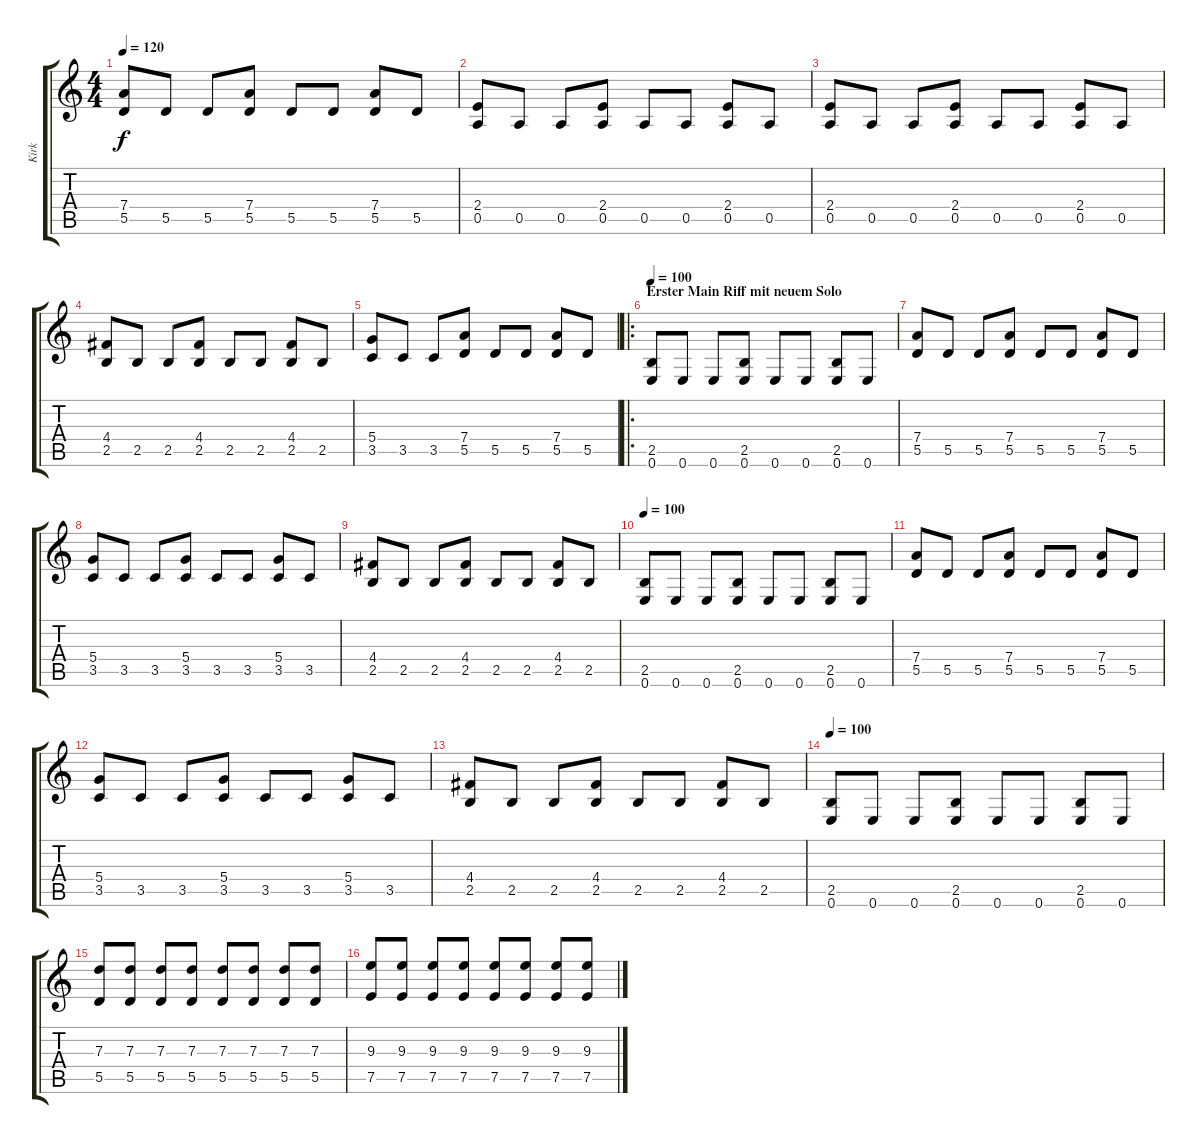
\track ("Kirk" "Kirk") {instrument distortionguitar}
\staff {score tabs}
\tuning (E4 B3 G3 D3 A2 E2) {hide}
\ts (4 4)
\tempo 120
\clef g2
\ks c
(7.4 5.5).8{dy f} 5.5.8 5.5.8 (7.4 5.5).8 5.5.8 5.5.8 (7.4 5.5).8 5.5.8 |
(2.4 0.5).8 0.5.8 0.5.8 (2.4 0.5).8 0.5.8 0.5.8 (2.4 0.5).8 0.5.8 |
(2.4 0.5).8 0.5.8 0.5.8 (2.4 0.5).8 0.5.8 0.5.8 (2.4 0.5).8 0.5.8 |
(4.4 2.5).8 2.5.8 2.5.8 (4.4 2.5).8 2.5.8 2.5.8 (4.4 2.5).8 2.5.8 |
(5.4 3.5).8 3.5.8 3.5.8 (7.4 5.5).8 5.5.8 5.5.8 (7.4 5.5).8 5.5.8 |
\ro
\section ("" "Erster Main Riff mit neuem Solo")
\tempo 100
(2.5 0.6).8{volume 13} 0.6.8 0.6.8 (2.5 0.6).8 0.6.8 0.6.8 (2.5 0.6).8 0.6.8 |
(7.4 5.5).8 5.5.8 5.5.8 (7.4 5.5).8 5.5.8 5.5.8 (7.4 5.5).8 5.5.8 |
(5.4 3.5).8 3.5.8 3.5.8 (5.4 3.5).8 3.5.8 3.5.8 (5.4 3.5).8 3.5.8 |
(4.4 2.5).8 2.5.8 2.5.8 (4.4 2.5).8 2.5.8 2.5.8 (4.4 2.5).8 2.5.8 |
\tempo 100
(2.5 0.6).8 0.6.8 0.6.8 (2.5 0.6).8 0.6.8 0.6.8 (2.5 0.6).8 0.6.8 |
(7.4 5.5).8 5.5.8 5.5.8 (7.4 5.5).8 5.5.8 5.5.8 (7.4 5.5).8 5.5.8 |
(5.4 3.5).8 3.5.8 3.5.8 (5.4 3.5).8 3.5.8 3.5.8 (5.4 3.5).8 3.5.8 |
(4.4 2.5).8 2.5.8 2.5.8 (4.4 2.5).8 2.5.8 2.5.8 (4.4 2.5).8 2.5.8 |
\tempo 100
(2.5 0.6).8{volume 13} 0.6.8 0.6.8 (2.5 0.6).8 0.6.8 0.6.8 (2.5 0.6).8 0.6.8 |
(7.3 5.5).8 (7.3 5.5).8 (7.3 5.5).8 (7.3 5.5).8 (7.3 5.5).8 (7.3 5.5).8 (7.3 5.5).8 (7.3 5.5).8 |
(9.3 7.5).8 (9.3 7.5).8 (9.3 7.5).8 (9.3 7.5).8 (9.3 7.5).8 (9.3 7.5).8 (9.3 7.5).8 (9.3 7.5).8
